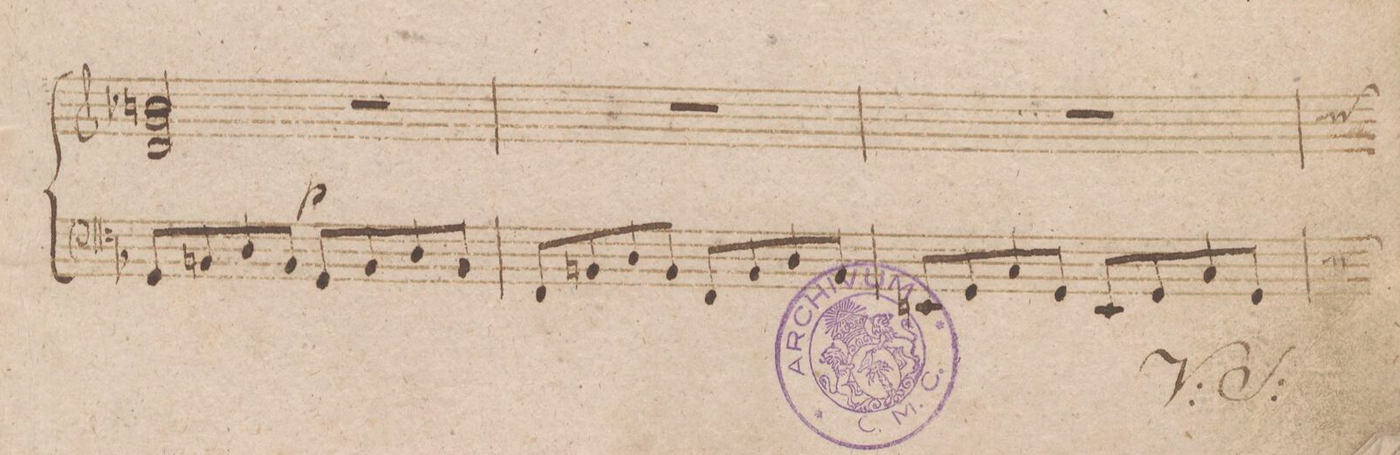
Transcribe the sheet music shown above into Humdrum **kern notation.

**kern
*I"Organo.
*clefF4
*k[b-]
*met(c)
*M4/4
8GG/L
8BBn/
8D/
8BB/J
8GG/L
8C/
8D/
8C/J
=39
8FF/L
8BBn/
8D/
8BB/J
8FF/L
8BB/
8D/
8BB/J
=40
8EEn/L
8GG/
8C/
8GG/J
8EE/L
8GG/
8C/
8GG/J
*custos:E
=41
*-
